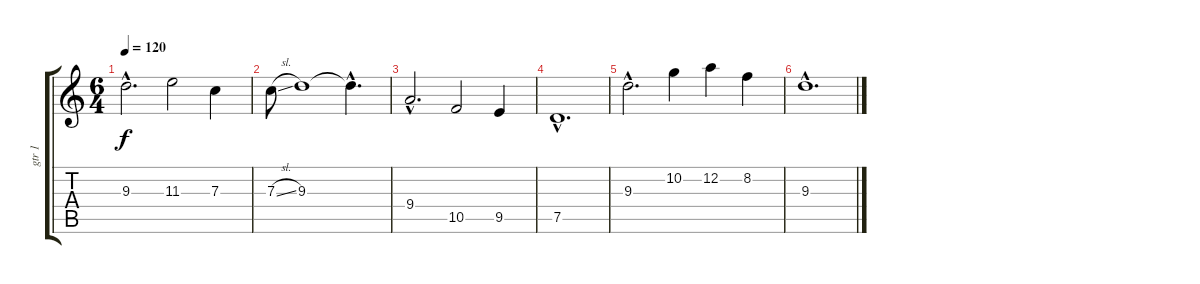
\track ("gtr 1" "gtr 1") {instrument acousticguitarsteel}
\staff {score tabs}
\tuning (D4 A3 F3 C3 G2 D2) {hide}
\ts (6 4)
\tempo 120
\clef g2
\ks c
9.3{hac}.2{d dy f} 11.3.2 7.3.4 |
7.3{sl}.8 9.3.1 9.3{hac t}.4{d} |
9.4{hac}.2{d volume 0} 10.5.2 9.5.4 |
7.5{hac}.1{d} |
9.3{hac}.2{d} 10.2.4 12.2.4 8.2.4 |
9.3{hac}.1{d}
